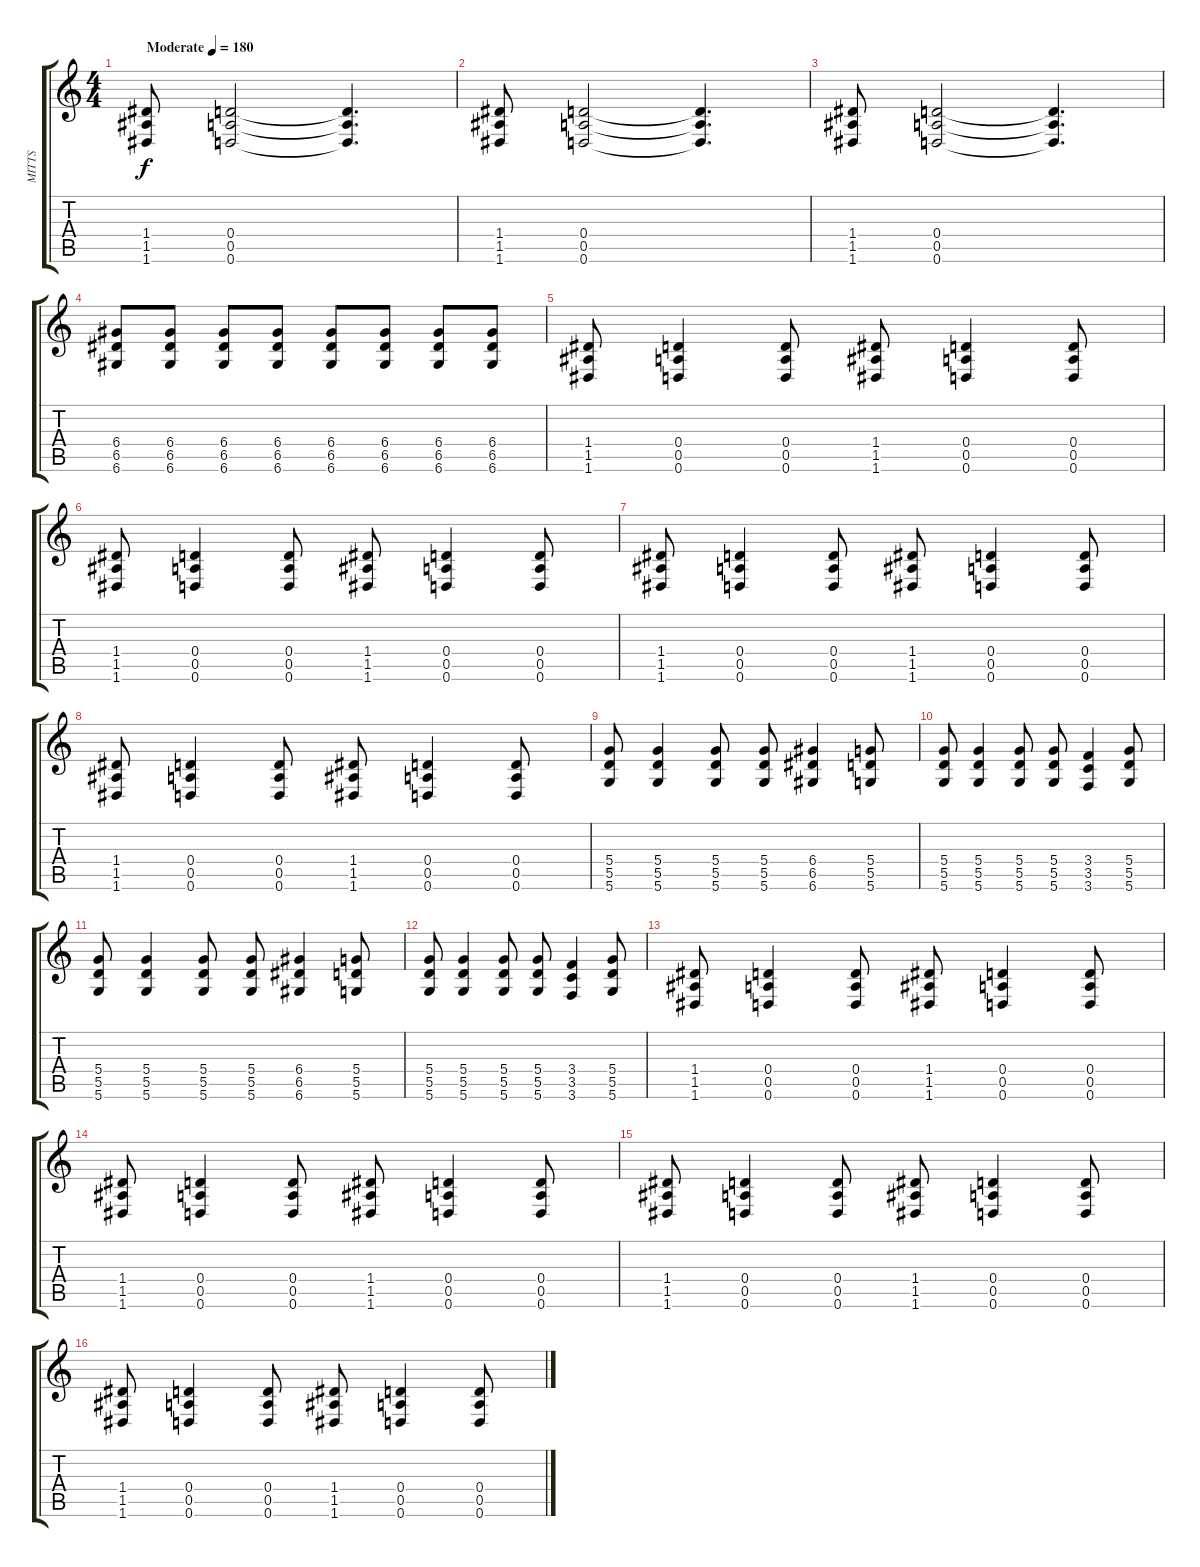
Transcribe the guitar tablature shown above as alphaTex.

\track ("MITTS" "MITTS") {instrument distortionguitar}
\staff {score tabs}
\tuning (E4 B3 G3 D3 A2 D2) {hide}
\ts (4 4)
\tempo (180 "Moderate")
\clef g2
\ks c
(1.4 1.5 1.6).8{dy f instrument distortionguitar} (0.4 0.5 0.6).2 (0.4{t} 0.5{t} 0.6{t}).4{d} |
(1.4 1.5 1.6).8 (0.4 0.5 0.6).2 (0.4{t} 0.5{t} 0.6{t}).4{d} |
(1.4 1.5 1.6).8 (0.4 0.5 0.6).2 (0.4{t} 0.5{t} 0.6{t}).4{d} |
(6.4 6.5 6.6).8 (6.4 6.5 6.6).8 (6.4 6.5 6.6).8 (6.4 6.5 6.6).8 (6.4 6.5 6.6).8 (6.4 6.5 6.6).8 (6.4 6.5 6.6).8 (6.4 6.5 6.6).8 |
(1.4 1.5 1.6).8 (0.4 0.5 0.6).4 (0.4 0.5 0.6).8 (1.4 1.5 1.6).8 (0.4 0.5 0.6).4 (0.4 0.5 0.6).8 |
(1.4 1.5 1.6).8 (0.4 0.5 0.6).4 (0.4 0.5 0.6).8 (1.4 1.5 1.6).8 (0.4 0.5 0.6).4 (0.4 0.5 0.6).8 |
(1.4 1.5 1.6).8 (0.4 0.5 0.6).4 (0.4 0.5 0.6).8 (1.4 1.5 1.6).8 (0.4 0.5 0.6).4 (0.4 0.5 0.6).8 |
(1.4 1.5 1.6).8 (0.4 0.5 0.6).4 (0.4 0.5 0.6).8 (1.4 1.5 1.6).8 (0.4 0.5 0.6).4 (0.4 0.5 0.6).8 |
(5.4 5.5 5.6).8 (5.4 5.5 5.6).4 (5.4 5.5 5.6).8 (5.4 5.5 5.6).8 (6.4 6.5 6.6).4 (5.4 5.5 5.6).8 |
(5.4 5.5 5.6).8 (5.4 5.5 5.6).4 (5.4 5.5 5.6).8 (5.4 5.5 5.6).8 (3.4 3.5 3.6).4 (5.4 5.5 5.6).8 |
(5.4 5.5 5.6).8 (5.4 5.5 5.6).4 (5.4 5.5 5.6).8 (5.4 5.5 5.6).8 (6.4 6.5 6.6).4 (5.4 5.5 5.6).8 |
(5.4 5.5 5.6).8 (5.4 5.5 5.6).4 (5.4 5.5 5.6).8 (5.4 5.5 5.6).8 (3.4 3.5 3.6).4 (5.4 5.5 5.6).8 |
(1.4 1.5 1.6).8 (0.4 0.5 0.6).4 (0.4 0.5 0.6).8 (1.4 1.5 1.6).8 (0.4 0.5 0.6).4 (0.4 0.5 0.6).8 |
(1.4 1.5 1.6).8 (0.4 0.5 0.6).4 (0.4 0.5 0.6).8 (1.4 1.5 1.6).8 (0.4 0.5 0.6).4 (0.4 0.5 0.6).8 |
(1.4 1.5 1.6).8 (0.4 0.5 0.6).4 (0.4 0.5 0.6).8 (1.4 1.5 1.6).8 (0.4 0.5 0.6).4 (0.4 0.5 0.6).8 |
(1.4 1.5 1.6).8 (0.4 0.5 0.6).4 (0.4 0.5 0.6).8 (1.4 1.5 1.6).8 (0.4 0.5 0.6).4 (0.4 0.5 0.6).8
